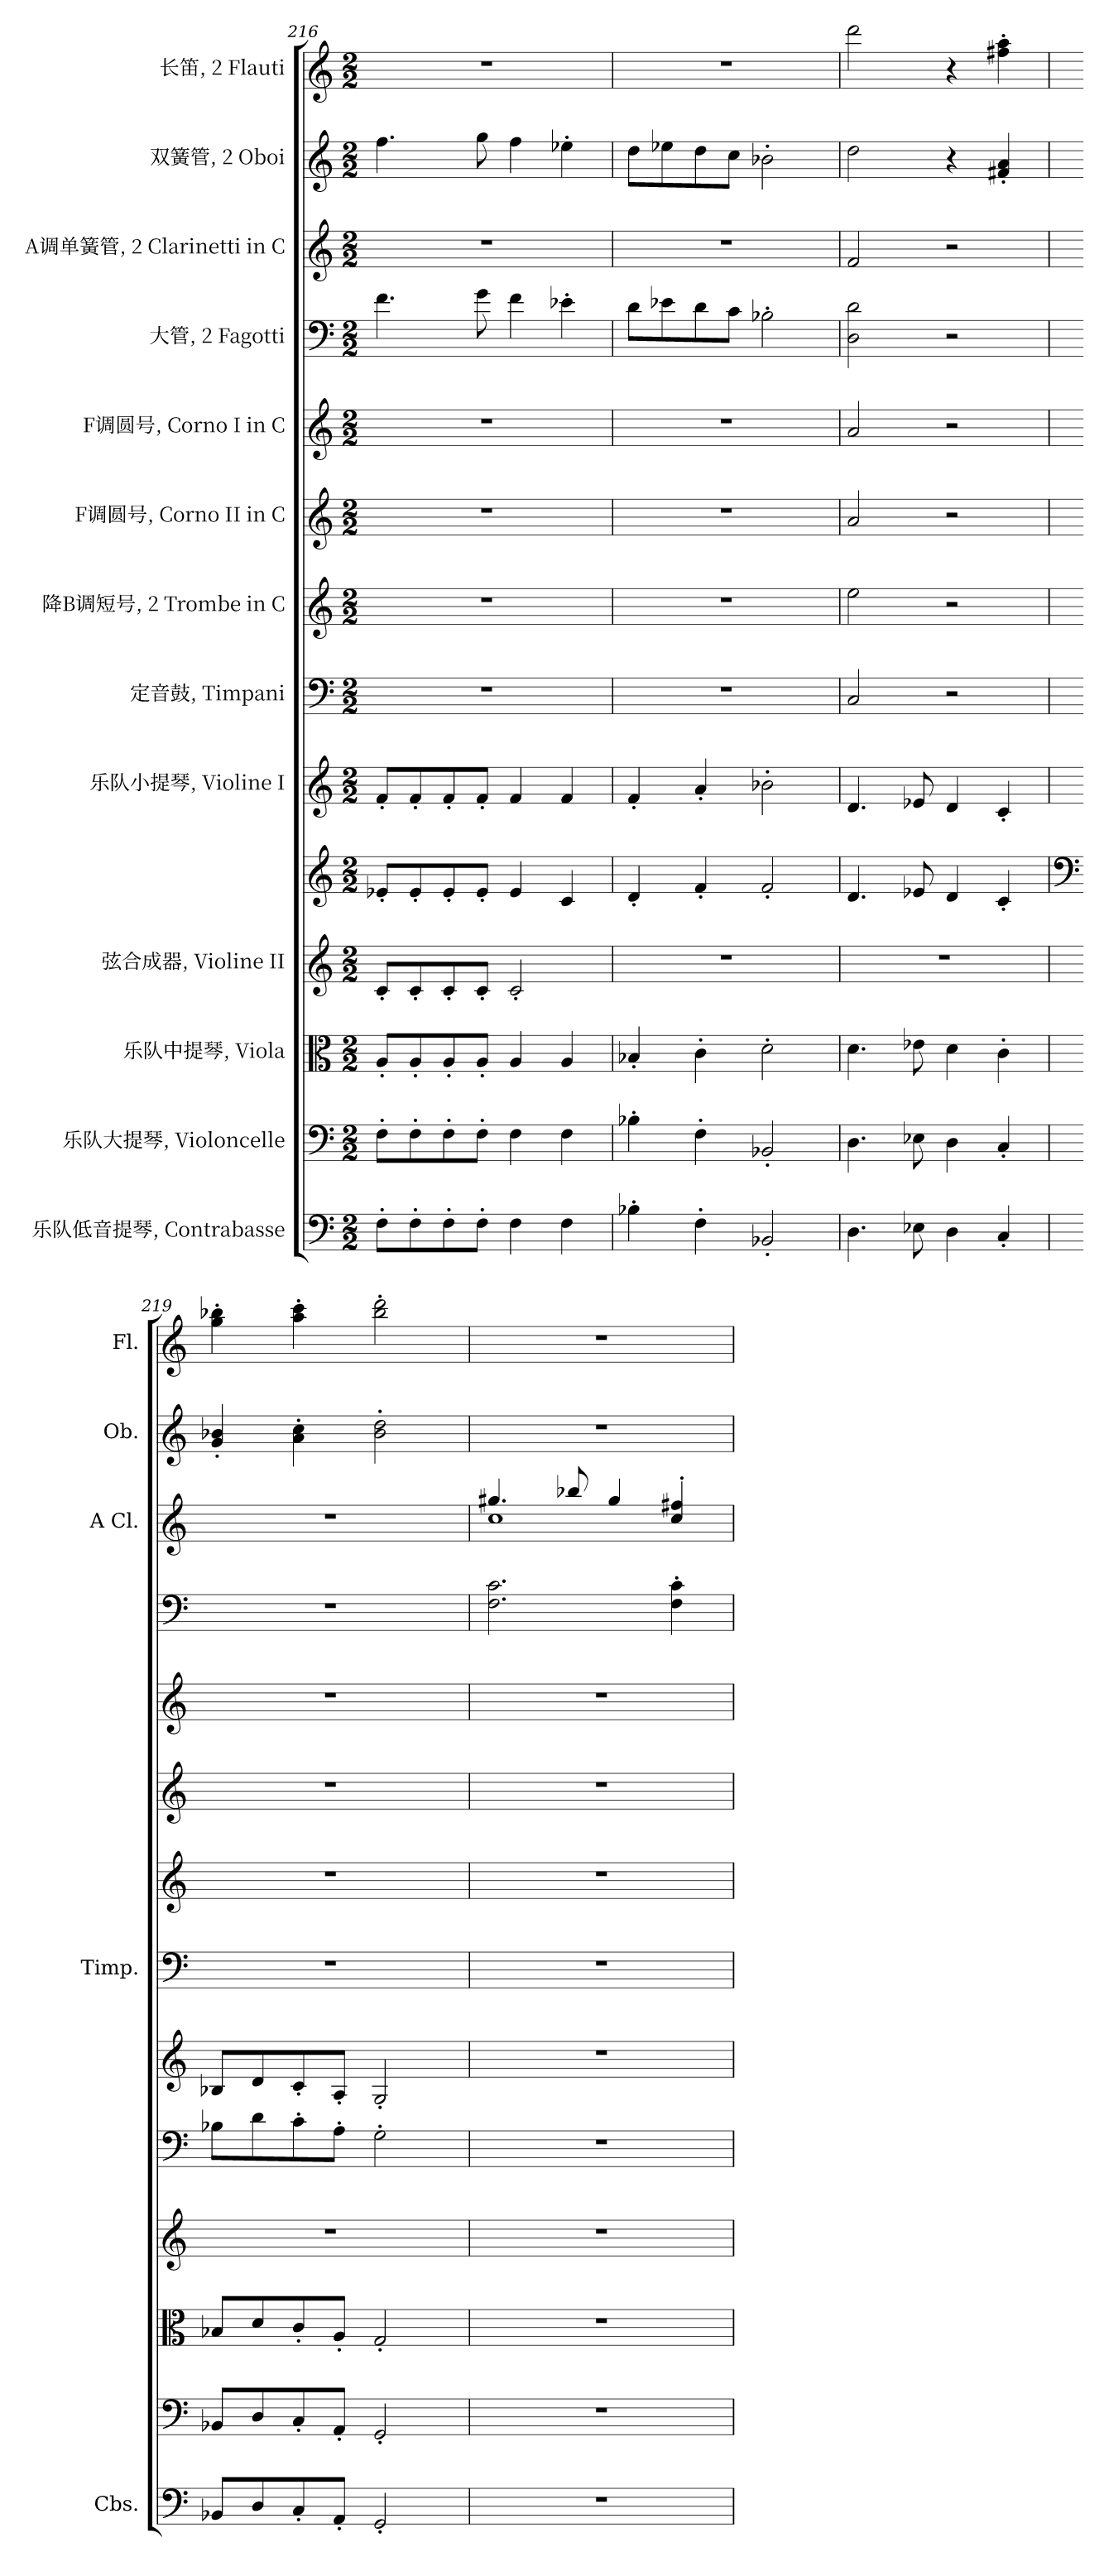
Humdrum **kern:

**kern	**kern	**kern	**kern	**kern	**kern	**kern	**kern	**kern	**kern	**kern	**kern	**kern	**kern
*part13	*part12	*part11	*part10	*part10	*part9	*part8	*part7	*part6	*part5	*part4	*part3	*part2	*part1
*staff14	*staff13	*staff12	*staff11	*staff10	*staff9	*staff8	*staff7	*staff6	*staff5	*staff4	*staff3	*staff2	*staff1
*I"乐队低音提琴, Contrabasse	*I"乐队大提琴, Violoncelle	*I"乐队中提琴, Viola	*I"弦合成器, Violine II	*	*I"乐队小提琴, Violine I	*I"定音鼓, Timpani	*I"降B调短号, 2 Trombe in C	*I"F调圆号, Corno II in C	*I"F调圆号, Corno I in C	*I"大管, 2 Fagotti	*I"A调单簧管, 2 Clarinetti in C	*I"双簧管, 2 Oboi	*I"长笛, 2 Flauti
*I'Cbs.	*	*	*	*	*	*I'Timp.	*	*	*	*	*I'A Cl.	*I'Ob.	*I'Fl.
*clefF4	*clefF4	*clefC3	*clefG2	*clefG2	*clefG2	*clefF4	*clefG2	*clefG2	*clefG2	*clefF4	*clefG2	*clefG2	*clefG2
*ITrd7c12	*	*	*	*	*	*	*ITrd1c2	*ITrd4c7	*ITrd4c7	*	*ITrd2c3	*	*
*k[]	*k[]	*k[]	*k[]	*k[]	*k[]	*k[]	*k[b-e-]	*k[b-]	*k[b-]	*k[]	*k[f#c#g#]	*k[]	*k[]
*M2/2	*M2/2	*M2/2	*M2/2	*M2/2	*M2/2	*M2/2	*M2/2	*M2/2	*M2/2	*M2/2	*M2/2	*M2/2	*M2/2
*MM234	*MM234	*MM234	*MM234	*MM234	*MM234	*MM234	*MM234	*MM234	*MM234	*MM234	*MM234	*MM234	*MM234
=216	=216	=216	=216	=216	=216	=216	=216	=216	=216	=216	=216	=216	=216
8FF'\L	8F'\L	8A'/L	8c'/L	8e-X'/L	8f'/L	1r	1r	1r	1r	4.f\	1r	4.ff\	1r
8FF'\	8F'\	8A'/	8c'/	8e-'/	8f'/	.	.	.	.	.	.	.	.
8FF'\	8F'\	8A'/	8c'/	8e-'/	8f'/	.	.	.	.	.	.	.	.
8FF'\J	8F'\J	8A'/J	8c'/J	8e-'/J	8f'/J	.	.	.	.	8g\	.	8gg\	.
4FF\	4F\	4A/	2c'/	4e-/	4f/	.	.	.	.	4f\	.	4ff\	.
4FF\	4F\	4A/	.	4c/	4f/	.	.	.	.	4e-X'\	.	4ee-X'\	.
=217	=217	=217	=217	=217	=217	=217	=217	=217	=217	=217	=217	=217	=217
*	*	*	*	*	*	*	*	*	*	*	*	*	*MM234
4BB-X'\	4B-X'\	4B-X'/	1r	4d'/	4f'/	1r	1r	1r	1r	8d\L	1r	8dd\L	1r
.	.	.	.	.	.	.	.	.	.	8e-X\	.	8ee-X\	.
4FF'\	4F'\	4c'\	.	4f'/	4a'/	.	.	.	.	8d\	.	8dd\	.
.	.	.	.	.	.	.	.	.	.	8c\J	.	8cc\J	.
2BBB-X'/	2BB-X'/	2d'\	.	2f'/	2b-X'\	.	.	.	.	2B-X'\	.	2b-X'\	.
!!LO:PB:g=z
=218	=218	=218	=218	=218	=218	=218	=218	=218	=218	=218	=218	=218	=218
*	*	*	*	*	*	*	*	*	*	*	*	*	*MM239
4.DD\	4.D\	4.d\	1r	4.d/	4.d/	2C/	2dd\	2d/	2d/	2D\ 2d\	2d/	2dd\	2ddd\
8EE-X\	8E-X\	8e-X\	.	8e-X/	8e-X/	.	.	.	.	.	.	.	.
*	*	*	*	*	*	*	*	*	*	*	*	*	*MM248
4DD\	4D\	4d\	.	4d/	4d/	2r	2r	2r	2r	2r	2r	4r	4r
4CC'/	4C'/	4c'\	.	4c'/	4c'/	.	.	.	.	.	.	4f#X/' 4a/'	4ff#X\' 4aa\'
=219	=219	=219	=219	=219	=219	=219	=219	=219	=219	=219	=219	=219	=219
*	*	*	*	*clefF4	*	*	*	*	*	*	*	*	*
*	*	*	*	*	*	*	*	*	*	*	*	*	*MM239
8BBB-X/L	8BB-X/L	8B-X/L	1r	8B-X\L	8B-X/L	1r	1r	1r	1r	1r	1r	4g/' 4b-X/'	4gg\' 4bb-X\'
8DD/	8D/	8d/	.	8d\	8d/	.	.	.	.	.	.	.	.
8CC'/	8C'/	8c'/	.	8c'\	8c'/	.	.	.	.	.	.	4a\' 4cc\'	4aa\' 4ccc\'
8AAA'/J	8AA'/J	8A'/J	.	8A'\J	8A'/J	.	.	.	.	.	.	.	.
*	*	*	*	*	*	*	*	*	*	*	*	*	*MM248
2GGG'/	2GG'/	2G'/	.	2G'\	2G'/	.	.	.	.	.	.	2b-\' 2dd\'	2bb-\' 2ddd\'
=220	=220	=220	=220	=220	=220	=220	=220	=220	=220	=220	=220	=220	=220
*	*	*	*	*	*	*	*	*	*	*	*	*	*MM239
*	*	*	*	*	*	*	*	*	*	*	*^	*	*
1r	1r	1r	1r	1r	1r	1r	1r	1r	1r	2.F\ 2.c\	4.ee#X/	1a	1r	1r
.	.	.	.	.	.	.	.	.	.	.	8ggn/	.	.	.
.	.	.	.	.	.	.	.	.	.	.	4ee#/	.	.	.
.	.	.	.	.	.	.	.	.	.	4F\' 4c\'	4a/' 4dd#X/'	.	.	.
*	*	*	*	*	*	*	*	*	*	*	*v	*v	*	*
=	=	=	=	=	=	=	=	=	=	=	=	=	=
*-	*-	*-	*-	*-	*-	*-	*-	*-	*-	*-	*-	*-	*-
